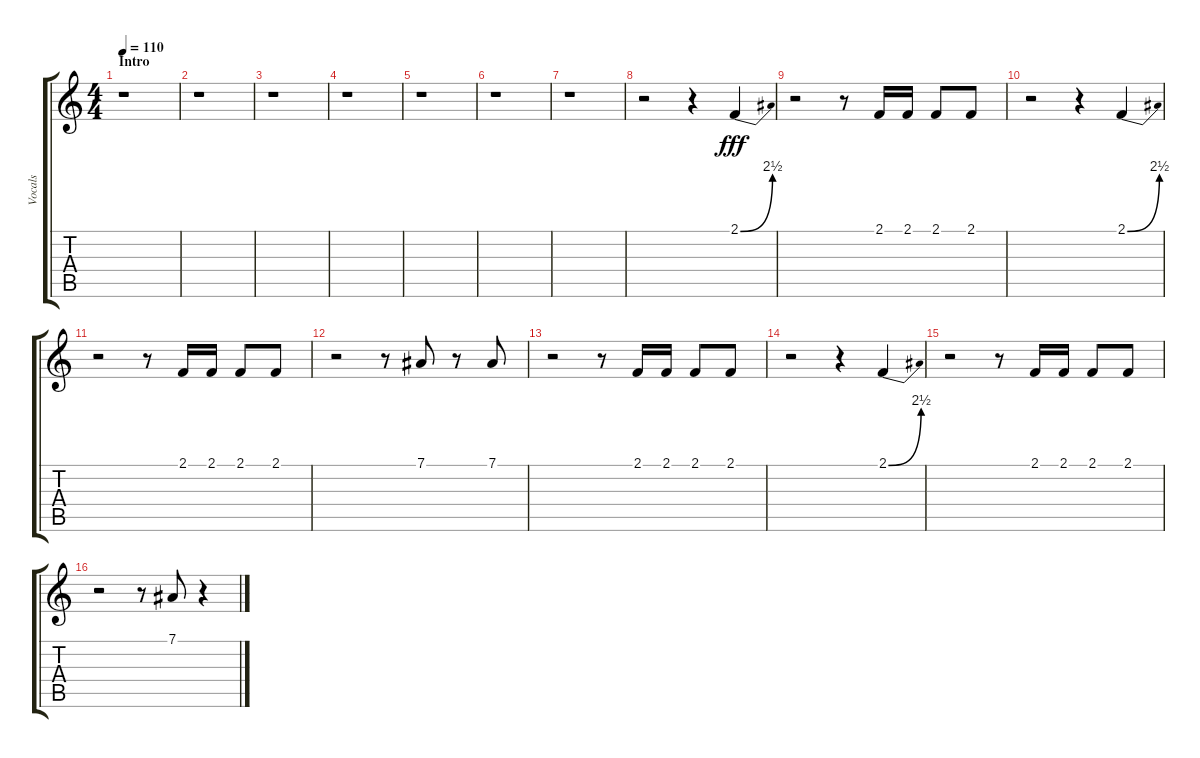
\track ("Vocals" "Vocals") {instrument lead2sawtooth}
\staff {score tabs}
\tuning (Eb4 Bb3 Gb3 Db3 Ab2 Db2) {hide}
\ts (4 4)
\section ("" "Intro")
\tempo 110
\clef g2
\ks c
r.1{dy fff instrument lead2sawtooth} |
r.1 |
r.1 |
r.1 |
r.1 |
r.1 |
r.1 |
r.2 r.4 2.1{be (bend 0 0 60 10)}.4 |
r.2 r.8 2.1.16 2.1.16 2.1.8 2.1.8 |
r.2 r.4 2.1{be (bend 0 0 60 10)}.4 |
r.2 r.8 2.1.16 2.1.16 2.1.8 2.1.8 |
r.2 r.8 7.1.8 r.8 7.1.8 |
r.2 r.8 2.1.16 2.1.16 2.1.8 2.1.8 |
r.2 r.4 2.1{be (bend 0 0 60 10)}.4 |
r.2 r.8 2.1.16 2.1.16 2.1.8 2.1.8 |
r.2 r.8 7.1.8 r.4
